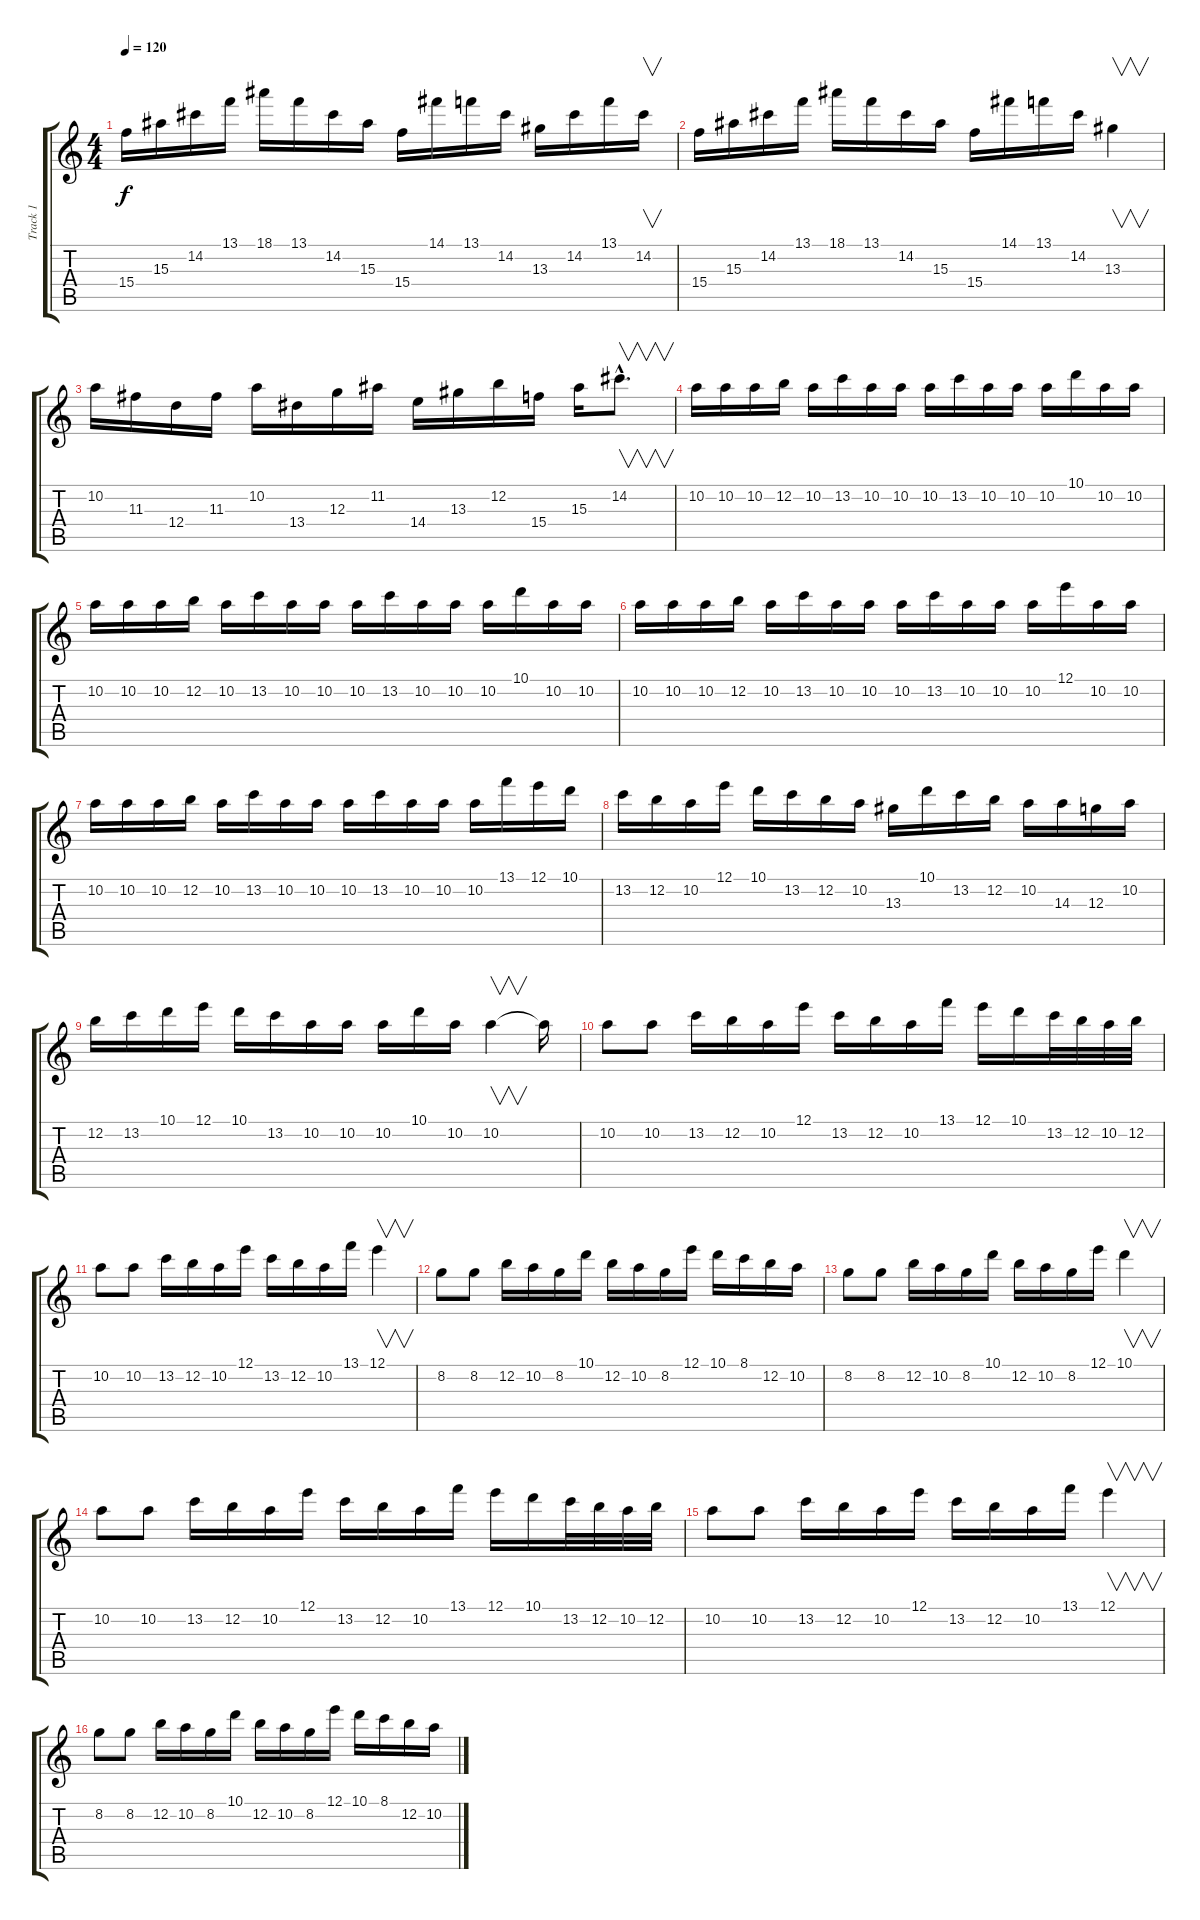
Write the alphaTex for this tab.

\track ("Track 1" "Track 1") {instrument distortionguitar}
\staff {score tabs}
\tuning (E4 B3 G3 D3 A2 E2) {hide}
\ts (4 4)
\tempo 120
\clef g2
\ks c
15.4.16{dy f} 15.3.16 14.2.16 13.1.16 18.1.16 13.1.16 14.2.16 15.3.16 15.4.16 14.1.16 13.1.16 14.2.16 13.3.16 14.2.16 13.1.16 14.2.16{v} |
15.4.16 15.3.16 14.2.16 13.1.16 18.1.16 13.1.16 14.2.16 15.3.16 15.4.16 14.1.16 13.1.16 14.2.16 13.3.4{v} |
10.2.16 11.3.16 12.4.16 11.3.16 10.2.16 13.4.16 12.3.16 11.2.16 14.4.16 13.3.16 12.2.16 15.4.16 15.3.16 14.2{hac}.8{v d} |
10.2.16 10.2.16 10.2.16 12.2.16 10.2.16 13.2.16 10.2.16 10.2.16 10.2.16 13.2.16 10.2.16 10.2.16 10.2.16 10.1.16 10.2.16 10.2.16 |
10.2.16 10.2.16 10.2.16 12.2.16 10.2.16 13.2.16 10.2.16 10.2.16 10.2.16 13.2.16 10.2.16 10.2.16 10.2.16 10.1.16 10.2.16 10.2.16 |
10.2.16 10.2.16 10.2.16 12.2.16 10.2.16 13.2.16 10.2.16 10.2.16 10.2.16 13.2.16 10.2.16 10.2.16 10.2.16 12.1.16 10.2.16 10.2.16 |
10.2.16 10.2.16 10.2.16 12.2.16 10.2.16 13.2.16 10.2.16 10.2.16 10.2.16 13.2.16 10.2.16 10.2.16 10.2.16 13.1.16 12.1.16 10.1.16 |
13.2.16 12.2.16 10.2.16 12.1.16 10.1.16 13.2.16 12.2.16 10.2.16 13.3.16 10.1.16 13.2.16 12.2.16 10.2.16 14.3.16 12.3.16 10.2.16 |
12.2.16 13.2.16 10.1.16 12.1.16 10.1.16 13.2.16 10.2.16 10.2.16 10.2.16 10.1.16 10.2.16 10.2.4{v} 10.2{t}.16 |
10.2.8 10.2.8 13.2.16 12.2.16 10.2.16 12.1.16 13.2.16 12.2.16 10.2.16 13.1.16 12.1.16 10.1.16 13.2.32 12.2.32 10.2.32 12.2.32 |
10.2.8 10.2.8 13.2.16 12.2.16 10.2.16 12.1.16 13.2.16 12.2.16 10.2.16 13.1.16 12.1.4{v} |
8.2.8 8.2.8 12.2.16 10.2.16 8.2.16 10.1.16 12.2.16 10.2.16 8.2.16 12.1.16 10.1.16 8.1.16 12.2.16 10.2.16 |
8.2.8 8.2.8 12.2.16 10.2.16 8.2.16 10.1.16 12.2.16 10.2.16 8.2.16 12.1.16 10.1.4{v} |
10.2.8 10.2.8 13.2.16 12.2.16 10.2.16 12.1.16 13.2.16 12.2.16 10.2.16 13.1.16 12.1.16 10.1.16 13.2.32 12.2.32 10.2.32 12.2.32 |
10.2.8 10.2.8 13.2.16 12.2.16 10.2.16 12.1.16 13.2.16 12.2.16 10.2.16 13.1.16 12.1.4{v} |
8.2.8 8.2.8 12.2.16 10.2.16 8.2.16 10.1.16 12.2.16 10.2.16 8.2.16 12.1.16 10.1.16 8.1.16 12.2.16 10.2.16
